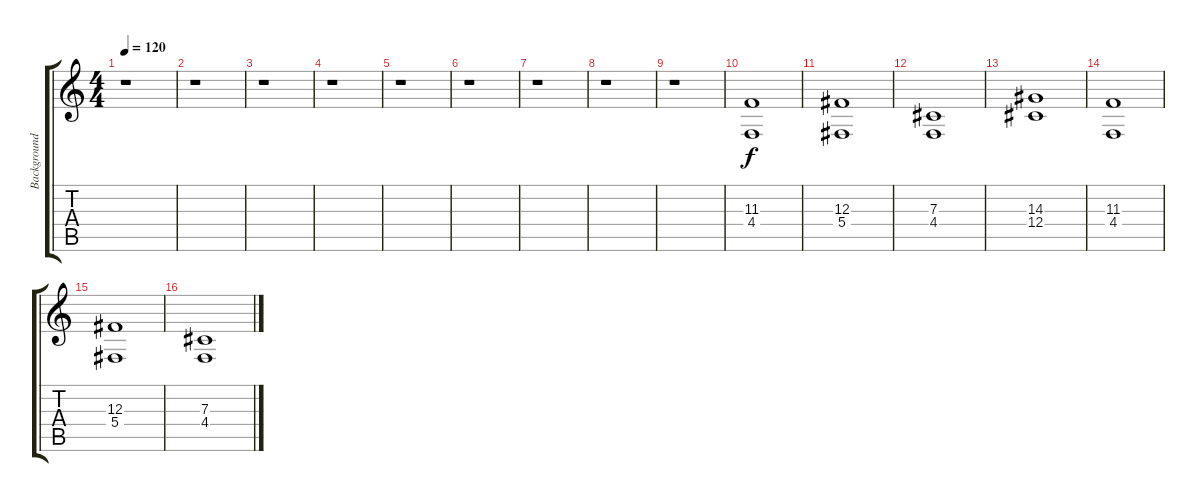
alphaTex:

\track ("Background Vocals" "Background") {instrument choiraahs}
\staff {score tabs}
\tuning (Eb4 Bb3 Gb3 Db3 Ab2 Db2) {hide}
\ts (4 4)
\tempo 120
\clef g2
\ks c
r.1{dy f} |
r.1 |
r.1 |
r.1 |
r.1 |
r.1 |
r.1 |
r.1 |
r.1 |
(11.3 4.4).1 |
(12.3 5.4).1 |
(7.3 4.4).1 |
(14.3 12.4).1 |
(11.3 4.4).1 |
(12.3 5.4).1 |
(7.3 4.4).1
